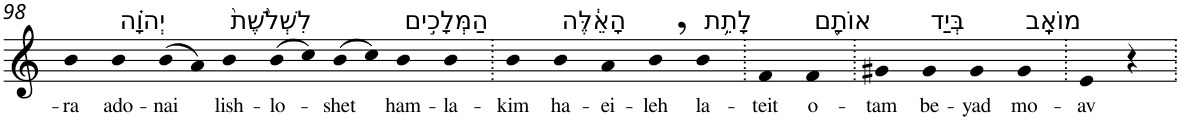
**kern	**text
*part1	*part1
*staff1	*staff1
*I"Piano	*
*I'Pno	*
!!LO:PB:g=z
*clefG2	*
*k[]	*
=98	=98
!	!LO:LY:b
4b	-ra
!LO:TX:a:t=יְהוָ֗ה	!
!	!LO:LY:b
4b	ado-
!	!LO:LY:b
(>8b	-nai
8a)	.
!LO:TX:a:t=לִשְׁלֹ֙שֶׁת֙	!
!	!LO:LY:b
4b	lish-
!	!LO:LY:b
(>8b	-lo-
8cc)	.
!	!LO:LY:b
(>8b	-shet
8cc)	.
!LO:TX:a:t=הַמְּלָכִ֣ים	!
!	!LO:LY:b
4b	ham-
!	!LO:LY:b
4b	-la-
=99.	=99.
!	!LO:LY:b
4b	-kim
!LO:TX:a:t=הָאֵ֔לֶּה	!
!	!LO:LY:b
4b	ha-
!	!LO:LY:b
4a	-ei-
!	!LO:LY:b
4b,	-leh
!LO:TX:a:t=לָתֵ֥ת	!
!	!LO:LY:b
4b	la-
=100.	=100.
!	!LO:LY:b
4f	-teit
!LO:TX:a:t=אוֹתָ֖ם	!
!	!LO:LY:b
4f	o-
=101.	=101.
!	!LO:LY:b
4g#X	-tam
!LO:TX:a:t=בְּיַד	!
!	!LO:LY:b
4g#	be-
!	!LO:LY:b
4g#	-yad
!LO:TX:a:t=מוֹאָֽב	!
!	!LO:LY:b
4g#	mo-
=102.	=102.
!	!LO:LY:b
4e	-av
4r	.
=.	=.
*-	*-
